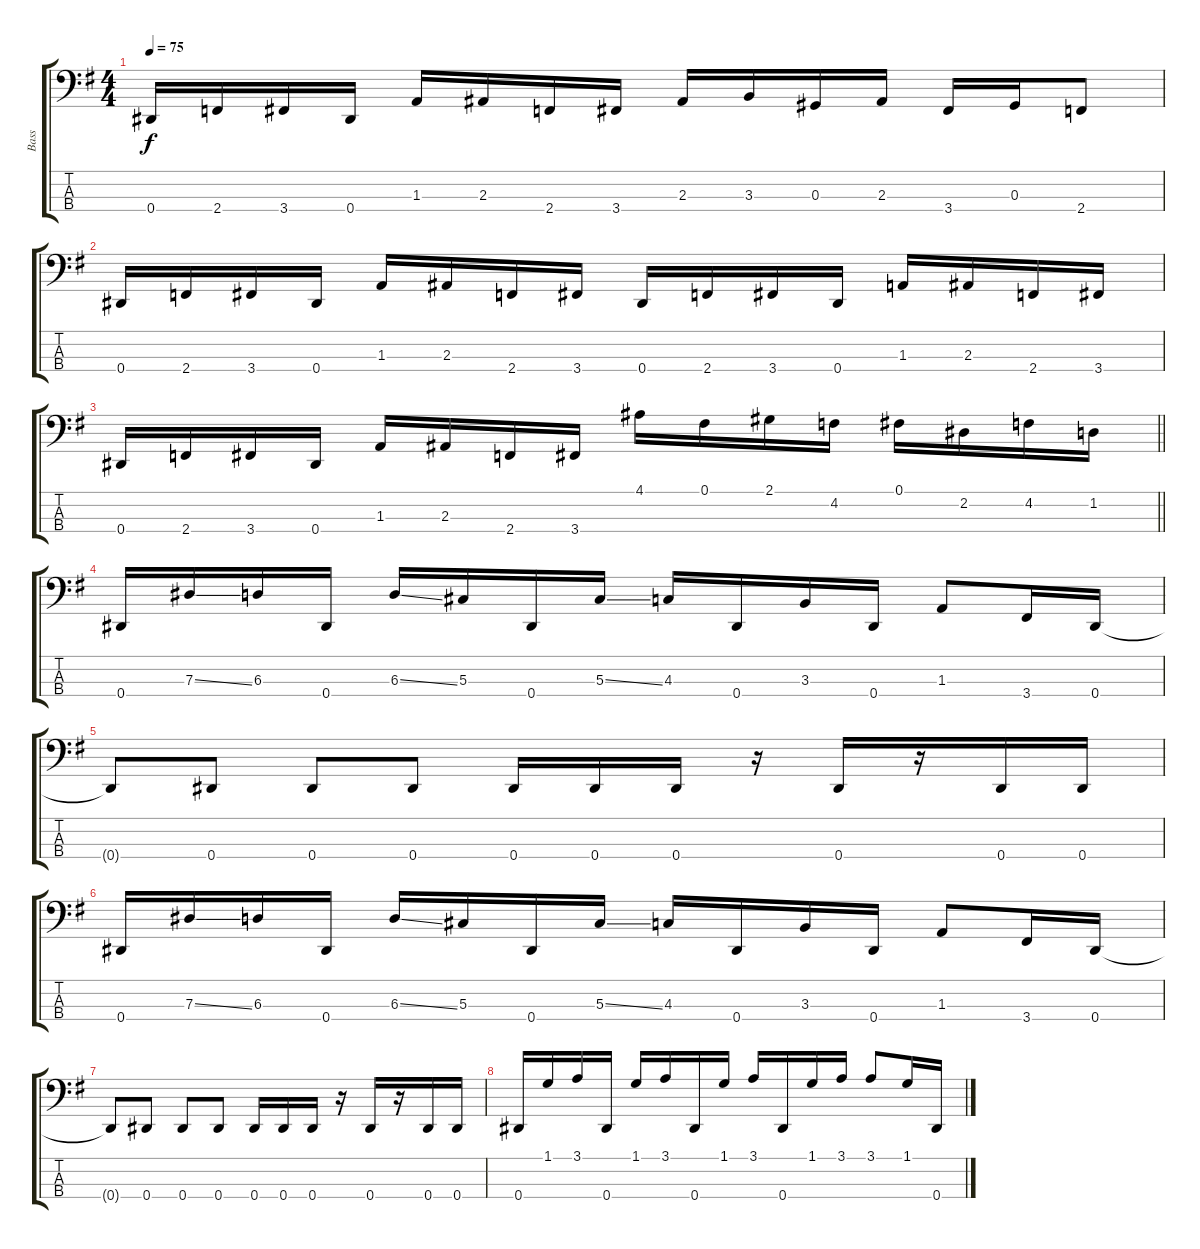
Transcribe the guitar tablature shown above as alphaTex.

\track ("Bass" "Bass") {instrument electricbasspick}
\staff {score tabs}
\tuning (Gb2 Db2 Ab1 Eb1) {hide}
\ts (4 4)
\tempo 75
\clef f4
\ks g
0.4.16{dy f} 2.4.16 3.4.16 0.4.16 1.3.16 2.3.16 2.4.16 3.4.16 2.3.16 3.3.16 0.3.16 2.3.16 3.4.16 0.3.16 2.4.8 |
0.4.16 2.4.16 3.4.16 0.4.16 1.3.16 2.3.16 2.4.16 3.4.16 0.4.16 2.4.16 3.4.16 0.4.16 1.3.16 2.3.16 2.4.16 3.4.16 |
\barLineRight lightlight
0.4.16 2.4.16 3.4.16 0.4.16 1.3.16 2.3.16 2.4.16 3.4.16 4.1.16 0.1.16 2.1.16 4.2.16 0.1.16 2.2.16 4.2.16 1.2.16 |
\section ("" " ")
0.4.16 7.3{ss}.16 6.3.16 0.4.16 6.3{ss}.16 5.3.16 0.4.16 5.3{ss}.16 4.3.16 0.4.16 3.3.16 0.4.16 1.3.8 3.4.16 0.4.16 |
0.4{t}.8 0.4.8 0.4.8 0.4.8 0.4.16 0.4.16 0.4.16 r.16 0.4.16 r.16 0.4.16 0.4.16 |
0.4.16 7.3{ss}.16 6.3.16 0.4.16 6.3{ss}.16 5.3.16 0.4.16 5.3{ss}.16 4.3.16 0.4.16 3.3.16 0.4.16 1.3.8 3.4.16 0.4.16 |
0.4{t}.8 0.4.8 0.4.8 0.4.8 0.4.16 0.4.16 0.4.16 r.16 0.4.16 r.16 0.4.16 0.4.16 |
0.4.16 1.1.16 3.1.16 0.4.16 1.1.16 3.1.16 0.4.16 1.1.16 3.1.16 0.4.16 1.1.16 3.1.16 3.1.8 1.1.16 0.4.16
